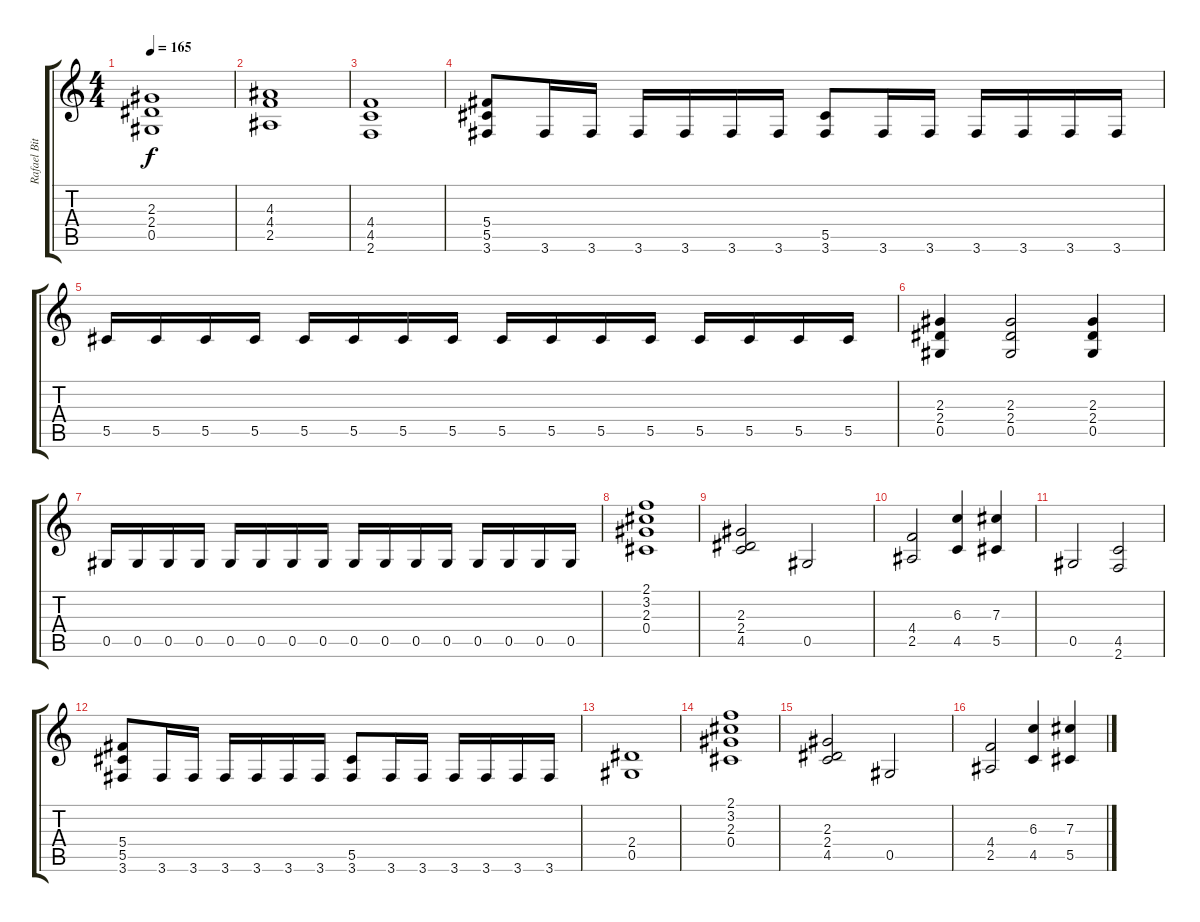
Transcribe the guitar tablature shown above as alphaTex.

\track ("Rafael Bittencourt" "Rafael Bit") {instrument distortionguitar}
\staff {score tabs}
\tuning (Eb4 Bb3 Gb3 Db3 Ab2 Eb2) {hide}
\ts (4 4)
\tempo 165
\clef g2
\ks c
(2.3 2.4 0.5).1{dy f} |
(4.3 4.4 2.5).1 |
(4.4 4.5 2.6).1 |
(5.4 5.5 3.6).8 3.6.16 3.6.16 3.6.16 3.6.16 3.6.16 3.6.16 (5.5 3.6).8 3.6.16 3.6.16 3.6.16 3.6.16 3.6.16 3.6.16 |
5.5.16 5.5.16 5.5.16 5.5.16 5.5.16 5.5.16 5.5.16 5.5.16 5.5.16 5.5.16 5.5.16 5.5.16 5.5.16 5.5.16 5.5.16 5.5.16 |
(2.3 2.4 0.5).4 (2.3 2.4 0.5).2 (2.3 2.4 0.5).4 |
0.5.16 0.5.16 0.5.16 0.5.16 0.5.16 0.5.16 0.5.16 0.5.16 0.5.16 0.5.16 0.5.16 0.5.16 0.5.16 0.5.16 0.5.16 0.5.16 |
(2.1 3.2 2.3 0.4).1 |
(2.3 2.4 4.5).2 0.5.2 |
(4.4 2.5).2 (6.3 4.5).4 (7.3 5.5).4 |
0.5.2 (4.5 2.6).2 |
(5.4 5.5 3.6).8 3.6.16 3.6.16 3.6.16 3.6.16 3.6.16 3.6.16 (5.5 3.6).8 3.6.16 3.6.16 3.6.16 3.6.16 3.6.16 3.6.16 |
(2.4 0.5).1 |
(2.1 3.2 2.3 0.4).1 |
(2.3 2.4 4.5).2 0.5.2 |
(4.4 2.5).2 (6.3 4.5).4 (7.3 5.5).4
